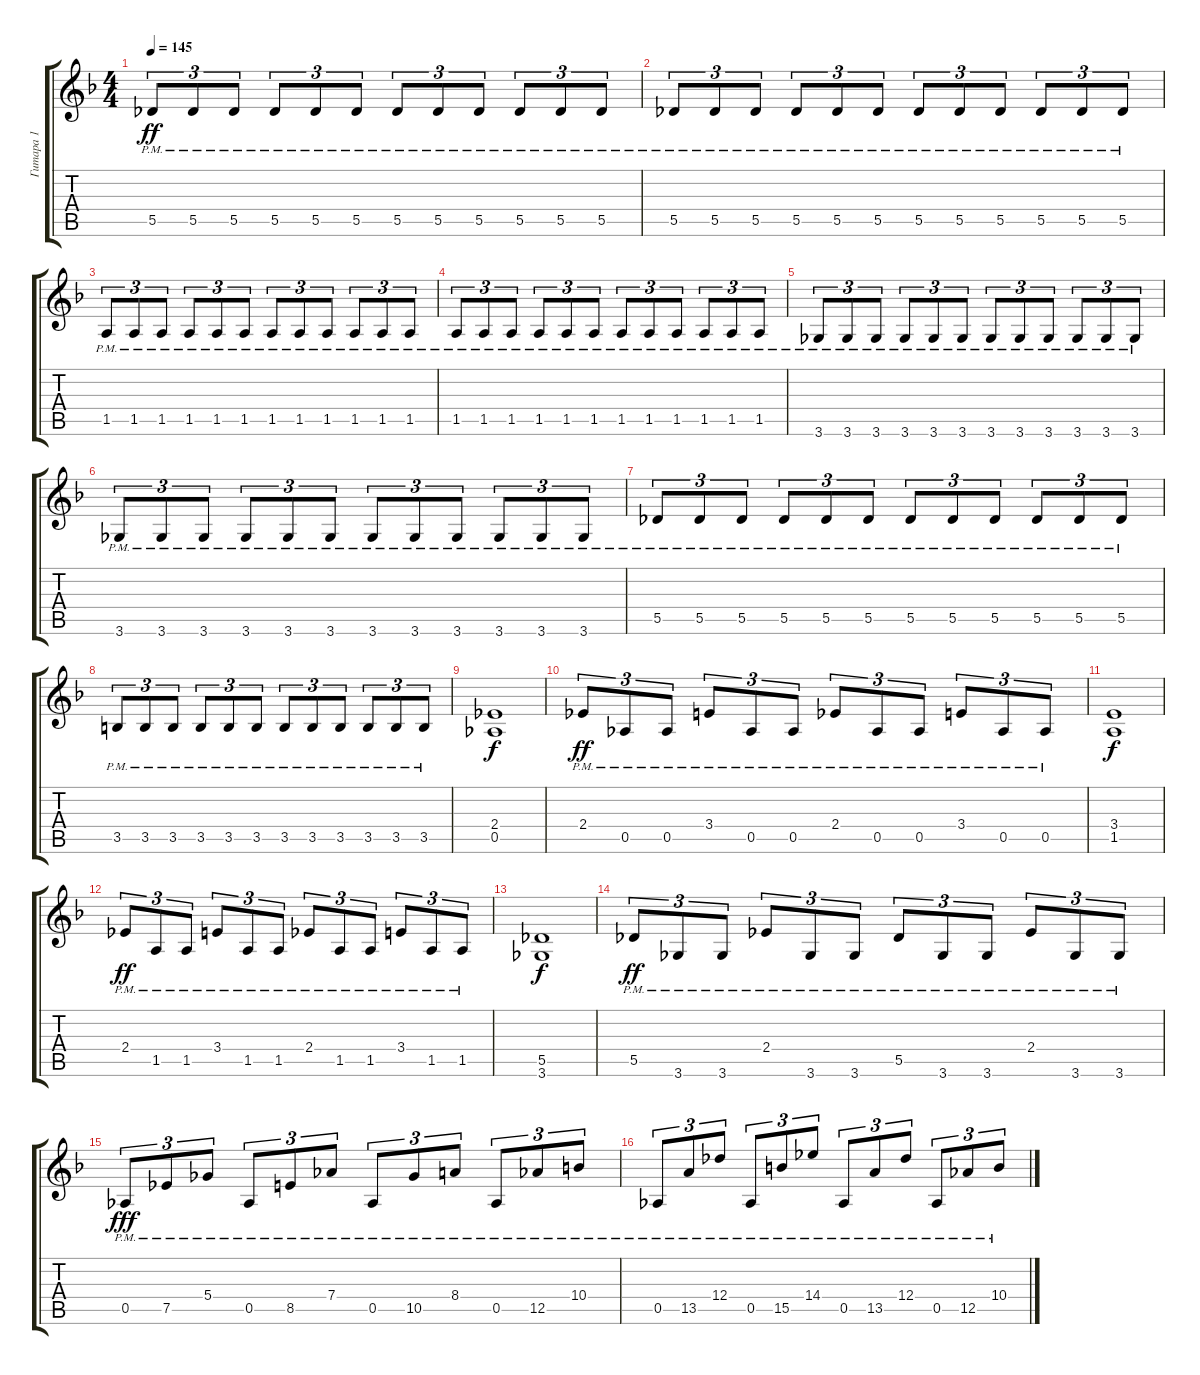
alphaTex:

\track ("Гитара 1" "Гитара 1") {instrument distortionguitar}
\staff {score tabs}
\tuning (Eb4 Bb3 Gb3 Db3 Ab2 Eb2) {hide}
\ts (4 4)
\tempo 145
\clef g2
\ks dminor
5.5{pm}.8{tu (3 2) dy ff} 5.5{pm}.8{tu (3 2)} 5.5{pm}.8{tu (3 2)} 5.5{pm}.8{tu (3 2)} 5.5{pm}.8{tu (3 2)} 5.5{pm}.8{tu (3 2)} 5.5{pm}.8{tu (3 2)} 5.5{pm}.8{tu (3 2)} 5.5{pm}.8{tu (3 2)} 5.5{pm}.8{tu (3 2)} 5.5{pm}.8{tu (3 2)} 5.5{pm}.8{tu (3 2)} |
5.5{pm}.8{tu (3 2)} 5.5{pm}.8{tu (3 2)} 5.5{pm}.8{tu (3 2)} 5.5{pm}.8{tu (3 2)} 5.5{pm}.8{tu (3 2)} 5.5{pm}.8{tu (3 2)} 5.5{pm}.8{tu (3 2)} 5.5{pm}.8{tu (3 2)} 5.5{pm}.8{tu (3 2)} 5.5{pm}.8{tu (3 2)} 5.5{pm}.8{tu (3 2)} 5.5{pm}.8{tu (3 2)} |
1.5{pm}.8{tu (3 2)} 1.5{pm}.8{tu (3 2)} 1.5{pm}.8{tu (3 2)} 1.5{pm}.8{tu (3 2)} 1.5{pm}.8{tu (3 2)} 1.5{pm}.8{tu (3 2)} 1.5{pm}.8{tu (3 2)} 1.5{pm}.8{tu (3 2)} 1.5{pm}.8{tu (3 2)} 1.5{pm}.8{tu (3 2)} 1.5{pm}.8{tu (3 2)} 1.5{pm}.8{tu (3 2)} |
1.5{pm}.8{tu (3 2)} 1.5{pm}.8{tu (3 2)} 1.5{pm}.8{tu (3 2)} 1.5{pm}.8{tu (3 2)} 1.5{pm}.8{tu (3 2)} 1.5{pm}.8{tu (3 2)} 1.5{pm}.8{tu (3 2)} 1.5{pm}.8{tu (3 2)} 1.5{pm}.8{tu (3 2)} 1.5{pm}.8{tu (3 2)} 1.5{pm}.8{tu (3 2)} 1.5{pm}.8{tu (3 2)} |
3.6{pm}.8{tu (3 2)} 3.6{pm}.8{tu (3 2)} 3.6{pm}.8{tu (3 2)} 3.6{pm}.8{tu (3 2)} 3.6{pm}.8{tu (3 2)} 3.6{pm}.8{tu (3 2)} 3.6{pm}.8{tu (3 2)} 3.6{pm}.8{tu (3 2)} 3.6{pm}.8{tu (3 2)} 3.6{pm}.8{tu (3 2)} 3.6{pm}.8{tu (3 2)} 3.6{pm}.8{tu (3 2)} |
3.6{pm}.8{tu (3 2)} 3.6{pm}.8{tu (3 2)} 3.6{pm}.8{tu (3 2)} 3.6{pm}.8{tu (3 2)} 3.6{pm}.8{tu (3 2)} 3.6{pm}.8{tu (3 2)} 3.6{pm}.8{tu (3 2)} 3.6{pm}.8{tu (3 2)} 3.6{pm}.8{tu (3 2)} 3.6{pm}.8{tu (3 2)} 3.6{pm}.8{tu (3 2)} 3.6{pm}.8{tu (3 2)} |
5.5{pm}.8{tu (3 2)} 5.5{pm}.8{tu (3 2)} 5.5{pm}.8{tu (3 2)} 5.5{pm}.8{tu (3 2)} 5.5{pm}.8{tu (3 2)} 5.5{pm}.8{tu (3 2)} 5.5{pm}.8{tu (3 2)} 5.5{pm}.8{tu (3 2)} 5.5{pm}.8{tu (3 2)} 5.5{pm}.8{tu (3 2)} 5.5{pm}.8{tu (3 2)} 5.5{pm}.8{tu (3 2)} |
3.5{pm}.8{tu (3 2)} 3.5{pm}.8{tu (3 2)} 3.5{pm}.8{tu (3 2)} 3.5{pm}.8{tu (3 2)} 3.5{pm}.8{tu (3 2)} 3.5{pm}.8{tu (3 2)} 3.5{pm}.8{tu (3 2)} 3.5{pm}.8{tu (3 2)} 3.5{pm}.8{tu (3 2)} 3.5{pm}.8{tu (3 2)} 3.5{pm}.8{tu (3 2)} 3.5{pm}.8{tu (3 2)} |
(2.4 0.5).1{dy f} |
2.4{pm}.8{tu (3 2) dy ff} 0.5{pm}.8{tu (3 2)} 0.5{pm}.8{tu (3 2)} 3.4{pm}.8{tu (3 2)} 0.5{pm}.8{tu (3 2)} 0.5{pm}.8{tu (3 2)} 2.4{pm}.8{tu (3 2)} 0.5{pm}.8{tu (3 2)} 0.5{pm}.8{tu (3 2)} 3.4{pm}.8{tu (3 2)} 0.5{pm}.8{tu (3 2)} 0.5{pm}.8{tu (3 2)} |
(3.4 1.5).1{dy f} |
2.4{pm}.8{tu (3 2) dy ff} 1.5{pm}.8{tu (3 2)} 1.5{pm}.8{tu (3 2)} 3.4{pm}.8{tu (3 2)} 1.5{pm}.8{tu (3 2)} 1.5{pm}.8{tu (3 2)} 2.4{pm}.8{tu (3 2)} 1.5{pm}.8{tu (3 2)} 1.5{pm}.8{tu (3 2)} 3.4{pm}.8{tu (3 2)} 1.5{pm}.8{tu (3 2)} 1.5{pm}.8{tu (3 2)} |
(5.5 3.6).1{dy f} |
5.5{pm}.8{tu (3 2) dy ff} 3.6{pm}.8{tu (3 2)} 3.6{pm}.8{tu (3 2)} 2.4{pm}.8{tu (3 2)} 3.6{pm}.8{tu (3 2)} 3.6{pm}.8{tu (3 2)} 5.5{pm}.8{tu (3 2)} 3.6{pm}.8{tu (3 2)} 3.6{pm}.8{tu (3 2)} 2.4{pm}.8{tu (3 2)} 3.6{pm}.8{tu (3 2)} 3.6{pm}.8{tu (3 2)} |
0.5{pm}.8{tu (3 2) dy fff} 7.5{pm}.8{tu (3 2)} 5.4{pm}.8{tu (3 2)} 0.5{pm}.8{tu (3 2)} 8.5{pm}.8{tu (3 2)} 7.4{pm}.8{tu (3 2)} 0.5{pm}.8{tu (3 2)} 10.5{pm}.8{tu (3 2)} 8.4{pm}.8{tu (3 2)} 0.5{pm}.8{tu (3 2)} 12.5{pm}.8{tu (3 2)} 10.4{pm}.8{tu (3 2)} |
0.5{pm}.8{tu (3 2)} 13.5{pm}.8{tu (3 2)} 12.4{pm}.8{tu (3 2)} 0.5{pm}.8{tu (3 2)} 15.5{pm}.8{tu (3 2)} 14.4{pm}.8{tu (3 2)} 0.5{pm}.8{tu (3 2)} 13.5{pm}.8{tu (3 2)} 12.4{pm}.8{tu (3 2)} 0.5{pm}.8{tu (3 2)} 12.5{pm}.8{tu (3 2)} 10.4{pm}.8{tu (3 2)}
